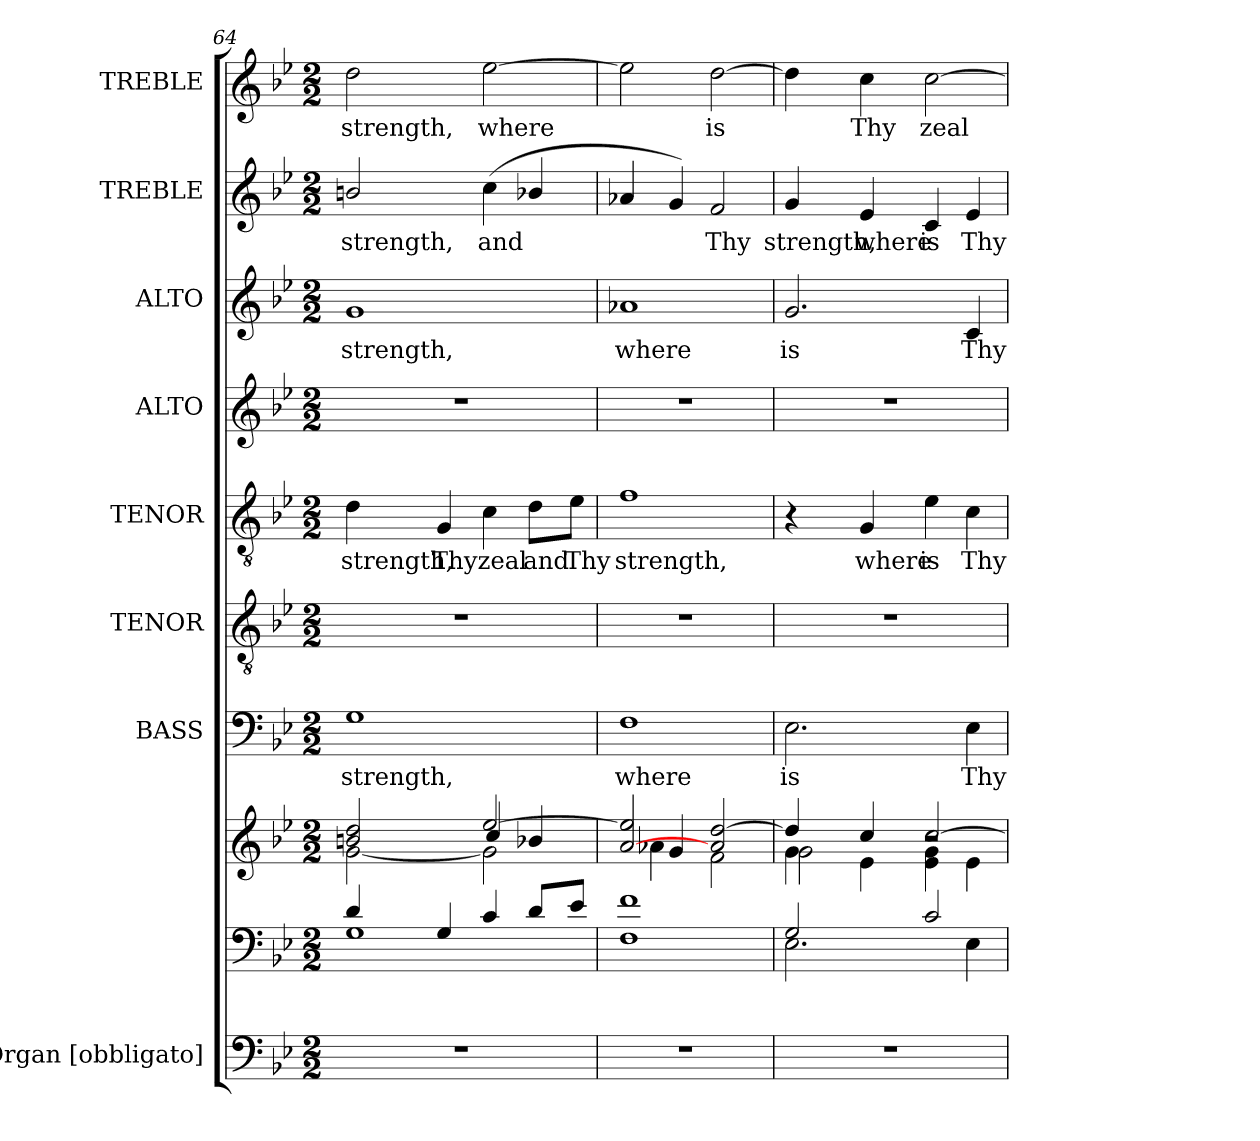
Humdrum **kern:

**kern	**kern	**kern	**kern	**text	**kern	**kern	**text	**kern	**kern	**text	**kern	**text	**kern	**text
*part8	*part8	*part8	*part7	*part7	*part6	*part5	*part5	*part4	*part3	*part3	*part2	*part2	*part1	*part1
*staff10	*staff9	*staff8	*staff7	*staff7	*staff6	*staff5	*staff5	*staff4	*staff3	*staff3	*staff2	*staff2	*staff1	*staff1
*I"Organ [obbligato]	*	*	*I"BASS	*	*I"TENOR	*I"TENOR	*	*I"ALTO	*I"ALTO	*	*I"TREBLE	*	*I"TREBLE	*
*clefF4	*clefF4	*clefG2	*clefF4	*	*clefGv2	*clefGv2	*	*clefG2	*clefG2	*	*clefG2	*	*clefG2	*
*	*	*	*	*	*ITrd7c12	*ITrd7c12	*	*	*	*	*	*	*	*
*k[b-e-]	*k[b-e-]	*k[b-e-]	*k[b-e-]	*	*k[b-e-]	*k[b-e-]	*	*k[b-e-]	*k[b-e-]	*	*k[b-e-]	*	*k[b-e-]	*
*B-:	*B-:	*B-:	*B-:	*	*B-:	*B-:	*	*B-:	*B-:	*	*B-:	*	*B-:	*
*M2/2	*M2/2	*M2/2	*M2/2	*	*M2/2	*M2/2	*	*M2/2	*M2/2	*	*M2/2	*	*M2/2	*
=64	=64	=64	=64	=64	=64	=64	=64	=64	=64	=64	=64	=64	=64	=64
*	*^	*^	*	*	*	*	*	*	*	*	*	*	*	*
*	*	*	*	*^	*	*	*	*	*	*	*	*	*	*	*	*
!	!	!	!	!	!	!	!LO:LY:b:color=#000000	!	!	!	!	!	!	!	!	!	!
!	!	!	!	!	!	!	!	!	!	!LO:LY:b:color=#000000	!	!	!	!	!	!	!
!	!	!	!	!	!	!	!	!	!	!	!	!	!LO:LY:b:color=#000000	!	!	!	!
!	!	!	!	!	!	!	!	!	!	!	!	!	!	!	!LO:LY:b:color=#000000	!	!
!	!	!	!	!	!	!	!	!	!	!	!	!	!	!	!	!	!LO:LY:b:color=#000000
1r	4di/	1Gi	2bni/ 2ddi	[2gi\	2ryy	1Gi	strength,	1r	4Di\	strength,	1r	1gi	strength,	2bni/	strength,	2ddi\	strength,
!	!	!	!	!	!	!	!	!	!	!LO:LY:b:color=#000000	!	!	!	!	!	!	!
.	4Gi/	.	.	.	.	.	.	.	4GGi/	Thy	.	.	.	.	.	.	.
!	!	!	!	!	!	!	!	!	!	!LO:LY:b:color=#000000	!	!	!	!	!	!	!
!	!	!	!	!	!	!	!	!	!	!	!	!	!	!	!LO:LY:b:color=#000000	!	!
!	!	!	!	!	!	!	!	!	!	!	!	!	!	!	!	!	!LO:LY:b:color=#000000
.	4ci/	.	[2ee-i/	2gi\]	4cci/	.	.	.	4Ci\	zeal	.	.	.	(4cci\	and	[2ee-i\	where
!	!	!	!	!	!	!	!	!	!	!LO:LY:b:color=#000000	!	!	!	!	!	!	!
.	8di/L	.	.	.	4b-Xi/	.	.	.	8Di\L	and	.	.	.	4b-Xi/	.	.	.
!	!	!	!	!	!	!	!	!	!	!LO:LY:b:color=#000000	!	!	!	!	!	!	!
.	8e-i/J	.	.	.	.	.	.	.	8E-i\J	Thy	.	.	.	.	.	.	.
*	*v	*v	*	*	*	*	*	*	*	*	*	*	*	*	*	*	*
*	*	*	*v	*v	*	*	*	*	*	*	*	*	*	*	*	*
=65	=65	=65	=65	=65	=65	=65	=65	=65	=65	=65	=65	=65	=65	=65	=65
!	!	!	!	!	!LO:LY:b:color=#000000	!	!	!	!	!	!	!	!	!	!
!	!	!	!	!	!	!	!	!LO:LY:b:color=#000000	!	!	!	!	!	!	!
!	!	!	!	!	!	!	!	!	!	!	!LO:LY:b:color=#000000	!	!	!	!
1r	1Fi 1fi	[2ai/ 2ee-i]	4a-Xi\	1Fi	where	1r	1Fi	strength,	1r	1a-Xi	where	4a-Xi/	.	2ee-i\]	.
.	.	.	4gi/	.	.	.	.	.	.	.	.	4gi/)	.	.	.
!	!	!	!	!	!	!	!	!	!	!	!	!	!LO:LY:b:color=#000000	!	!
!	!	!	!	!	!	!	!	!	!	!	!	!	!	!	!LO:LY:b:color=#000000
.	.	2a-i/ [2ddi	2fi\	.	.	.	.	.	.	.	.	2fi/	Thy	[2ddi\	is
!!LO:LB:g=z
=66	=66	=66	=66	=66	=66	=66	=66	=66	=66	=66	=66	=66	=66	=66	=66
*	*^	*	*^	*	*	*	*	*	*	*	*	*	*	*	*
!	!	!	!	!	!	!	!LO:LY:b:color=#000000	!	!	!	!	!	!	!	!	!	!
!	!	!	!	!	!	!	!	!	!	!	!	!	!LO:LY:b:color=#000000	!	!	!	!
!	!	!	!	!	!	!	!	!	!	!	!	!	!	!	!LO:LY:b:color=#000000	!	!
1r	2Gi/	2.E-i\	4ddi/]	4gi\	2gi\	2.E-i\	is	1r	4r	.	1r	2.gi/	is	4gi/	strength,	4ddi\]	.
!	!	!	!	!	!	!	!	!	!	!LO:LY:b:color=#000000	!	!	!	!	!	!	!
!	!	!	!	!	!	!	!	!	!	!	!	!	!	!	!LO:LY:b:color=#000000	!	!
!	!	!	!	!	!	!	!	!	!	!	!	!	!	!	!	!	!LO:LY:b:color=#000000
.	.	.	4cci/	4e-i\	.	.	.	.	4GGi/	where	.	.	.	4e-i/	where	4cci\	Thy
!	!	!	!	!	!	!	!	!	!	!LO:LY:b:color=#000000	!	!	!	!	!	!	!
!	!	!	!	!	!	!	!	!	!	!	!	!	!	!	!LO:LY:b:color=#000000	!	!
!	!	!	!	!	!	!	!	!	!	!	!	!	!	!	!	!	!LO:LY:b:color=#000000
.	2ci/	.	[2cci/	4e-i\ 4gi	2r	.	.	.	4E-i\	is	.	.	.	4ci/	is	[2cci\	zeal
!	!	!	!	!	!	!	!LO:LY:b:color=#000000	!	!	!	!	!	!	!	!	!	!
!	!	!	!	!	!	!	!	!	!	!LO:LY:b:color=#000000	!	!	!	!	!	!	!
!	!	!	!	!	!	!	!	!	!	!	!	!	!LO:LY:b:color=#000000	!	!	!	!
!	!	!	!	!	!	!	!	!	!	!	!	!	!	!	!LO:LY:b:color=#000000	!	!
.	.	4E-i\	.	4e-i\	.	4E-i\	Thy	.	4Ci\	Thy	.	4ci/	Thy	4e-i/	Thy	.	.
*	*v	*v	*	*	*	*	*	*	*	*	*	*	*	*	*	*	*
*	*	*v	*v	*v	*	*	*	*	*	*	*	*	*	*	*	*
=	=	=	=	=	=	=	=	=	=	=	=	=	=	=
*-	*-	*-	*-	*-	*-	*-	*-	*-	*-	*-	*-	*-	*-	*-
